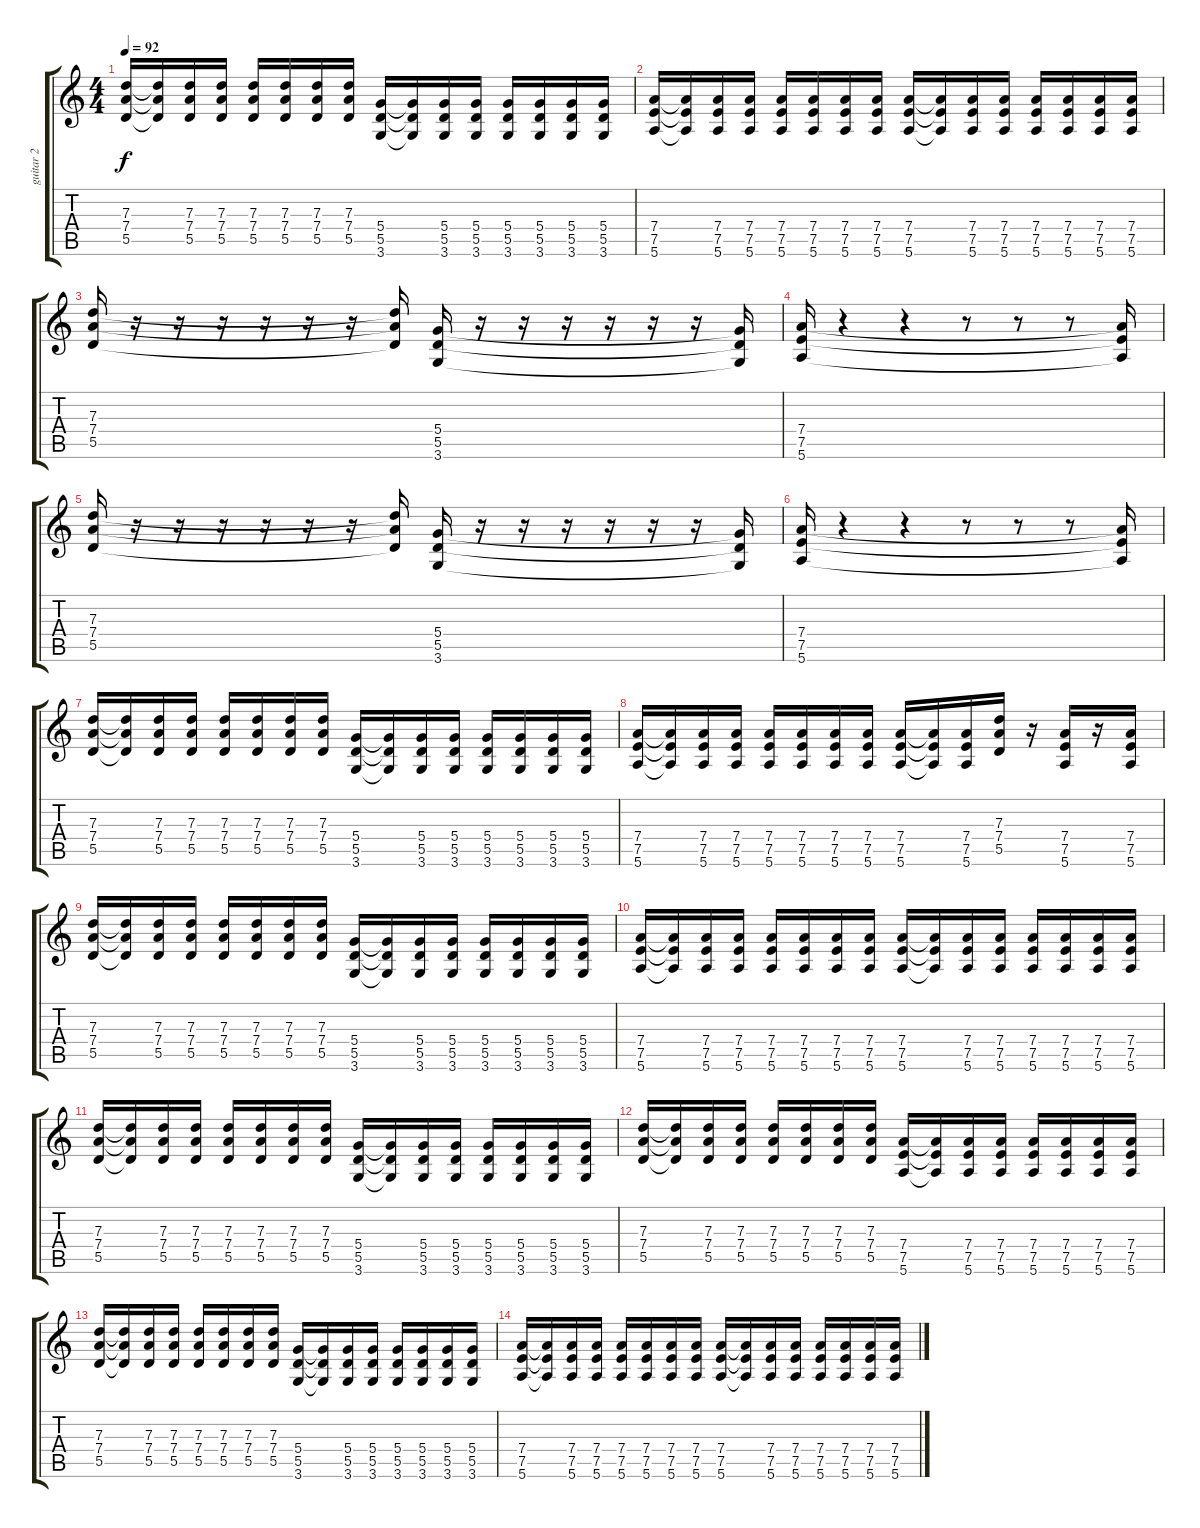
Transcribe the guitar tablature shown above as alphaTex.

\track ("guitar 2" "guitar 2") {instrument distortionguitar}
\staff {score tabs}
\tuning (E4 B3 G3 D3 A2 E2) {hide}
\ts (4 4)
\tempo 92
\clef g2
\ks c
(7.3 7.4 5.5).16{dy f} (7.3{t} 7.4{t} 5.5{t}).16 (7.3 7.4 5.5).16 (7.3 7.4 5.5).16 (7.3 7.4 5.5).16 (7.3 7.4 5.5).16 (7.3 7.4 5.5).16 (7.3 7.4 5.5).16 (5.4 5.5 3.6).16 (5.4{t} 5.5{t} 3.6{t}).16 (5.4 5.5 3.6).16 (5.4 5.5 3.6).16 (5.4 5.5 3.6).16 (5.4 5.5 3.6).16 (5.4 5.5 3.6).16 (5.4 5.5 3.6).16 |
(7.4 7.5 5.6).16 (7.4{t} 7.5{t} 5.6{t}).16 (7.4 7.5 5.6).16 (7.4 7.5 5.6).16 (7.4 7.5 5.6).16 (7.4 7.5 5.6).16 (7.4 7.5 5.6).16 (7.4 7.5 5.6).16 (7.4 7.5 5.6).16 (7.4{t} 7.5{t} 5.6{t}).16 (7.4 7.5 5.6).16 (7.4 7.5 5.6).16 (7.4 7.5 5.6).16 (7.4 7.5 5.6).16 (7.4 7.5 5.6).16 (7.4 7.5 5.6).16 |
(7.3 7.4 5.5).16{volume 12} r.16 r.16 r.16 r.16 r.16 r.16 (7.3{t} 7.4{t} 5.5{t}).16 (5.4 5.5 3.6).16 r.16 r.16 r.16 r.16 r.16 r.16 (5.4{t} 5.5{t} 3.6{t}).16 |
(7.4 7.5 5.6).16 r.4 r.4 r.8 r.8 r.8 (7.4{t} 7.5{t} 5.6{t}).16 |
(7.3 7.4 5.5).16 r.16 r.16 r.16 r.16 r.16 r.16 (7.3{t} 7.4{t} 5.5{t}).16 (5.4 5.5 3.6).16 r.16 r.16 r.16 r.16 r.16 r.16 (5.4{t} 5.5{t} 3.6{t}).16 |
(7.4 7.5 5.6).16 r.4 r.4 r.8 r.8 r.8 (7.4{t} 7.5{t} 5.6{t}).16 |
(7.3 7.4 5.5).16 (7.3{t} 7.4{t} 5.5{t}).16 (7.3 7.4 5.5).16 (7.3 7.4 5.5).16 (7.3 7.4 5.5).16 (7.3 7.4 5.5).16 (7.3 7.4 5.5).16 (7.3 7.4 5.5).16 (5.4 5.5 3.6).16 (5.4{t} 5.5{t} 3.6{t}).16 (5.4 5.5 3.6).16 (5.4 5.5 3.6).16 (5.4 5.5 3.6).16 (5.4 5.5 3.6).16 (5.4 5.5 3.6).16 (5.4 5.5 3.6).16 |
(7.4 7.5 5.6).16 (7.4{t} 7.5{t} 5.6{t}).16 (7.4 7.5 5.6).16 (7.4 7.5 5.6).16 (7.4 7.5 5.6).16 (7.4 7.5 5.6).16 (7.4 7.5 5.6).16 (7.4 7.5 5.6).16 (7.4 7.5 5.6).16 (7.4{t} 7.5{t} 5.6{t}).16 (7.4 7.5 5.6).16 (7.3 7.4 5.5).16 r.16 (7.4 7.5 5.6).16 r.16 (7.4 7.5 5.6).16 |
(7.3 7.4 5.5).16 (7.3{t} 7.4{t} 5.5{t}).16 (7.3 7.4 5.5).16 (7.3 7.4 5.5).16 (7.3 7.4 5.5).16 (7.3 7.4 5.5).16 (7.3 7.4 5.5).16 (7.3 7.4 5.5).16 (5.4 5.5 3.6).16 (5.4{t} 5.5{t} 3.6{t}).16 (5.4 5.5 3.6).16 (5.4 5.5 3.6).16 (5.4 5.5 3.6).16 (5.4 5.5 3.6).16 (5.4 5.5 3.6).16 (5.4 5.5 3.6).16 |
(7.4 7.5 5.6).16 (7.4{t} 7.5{t} 5.6{t}).16 (7.4 7.5 5.6).16 (7.4 7.5 5.6).16 (7.4 7.5 5.6).16 (7.4 7.5 5.6).16 (7.4 7.5 5.6).16 (7.4 7.5 5.6).16 (7.4 7.5 5.6).16 (7.4{t} 7.5{t} 5.6{t}).16 (7.4 7.5 5.6).16 (7.4 7.5 5.6).16 (7.4 7.5 5.6).16 (7.4 7.5 5.6).16 (7.4 7.5 5.6).16 (7.4 7.5 5.6).16 |
(7.3 7.4 5.5).16 (7.3{t} 7.4{t} 5.5{t}).16 (7.3 7.4 5.5).16 (7.3 7.4 5.5).16 (7.3 7.4 5.5).16 (7.3 7.4 5.5).16 (7.3 7.4 5.5).16 (7.3 7.4 5.5).16 (5.4 5.5 3.6).16 (5.4{t} 5.5{t} 3.6{t}).16 (5.4 5.5 3.6).16 (5.4 5.5 3.6).16 (5.4 5.5 3.6).16 (5.4 5.5 3.6).16 (5.4 5.5 3.6).16 (5.4 5.5 3.6).16 |
(7.3 7.4 5.5).16 (7.3{t} 7.4{t} 5.5{t}).16 (7.3 7.4 5.5).16 (7.3 7.4 5.5).16 (7.3 7.4 5.5).16 (7.3 7.4 5.5).16 (7.3 7.4 5.5).16 (7.3 7.4 5.5).16 (7.4 7.5 5.6).16 (7.4{t} 7.5{t} 5.6{t}).16 (7.4 7.5 5.6).16 (7.4 7.5 5.6).16 (7.4 7.5 5.6).16 (7.4 7.5 5.6).16 (7.4 7.5 5.6).16 (7.4 7.5 5.6).16 |
(7.3 7.4 5.5).16 (7.3{t} 7.4{t} 5.5{t}).16 (7.3 7.4 5.5).16 (7.3 7.4 5.5).16 (7.3 7.4 5.5).16 (7.3 7.4 5.5).16 (7.3 7.4 5.5).16 (7.3 7.4 5.5).16 (5.4 5.5 3.6).16 (5.4{t} 5.5{t} 3.6{t}).16 (5.4 5.5 3.6).16 (5.4 5.5 3.6).16 (5.4 5.5 3.6).16 (5.4 5.5 3.6).16 (5.4 5.5 3.6).16 (5.4 5.5 3.6).16 |
(7.4 7.5 5.6).16 (7.4{t} 7.5{t} 5.6{t}).16 (7.4 7.5 5.6).16 (7.4 7.5 5.6).16 (7.4 7.5 5.6).16 (7.4 7.5 5.6).16 (7.4 7.5 5.6).16 (7.4 7.5 5.6).16 (7.4 7.5 5.6).16 (7.4{t} 7.5{t} 5.6{t}).16 (7.4 7.5 5.6).16 (7.4 7.5 5.6).16 (7.4 7.5 5.6).16 (7.4 7.5 5.6).16 (7.4 7.5 5.6).16 (7.4 7.5 5.6).16
